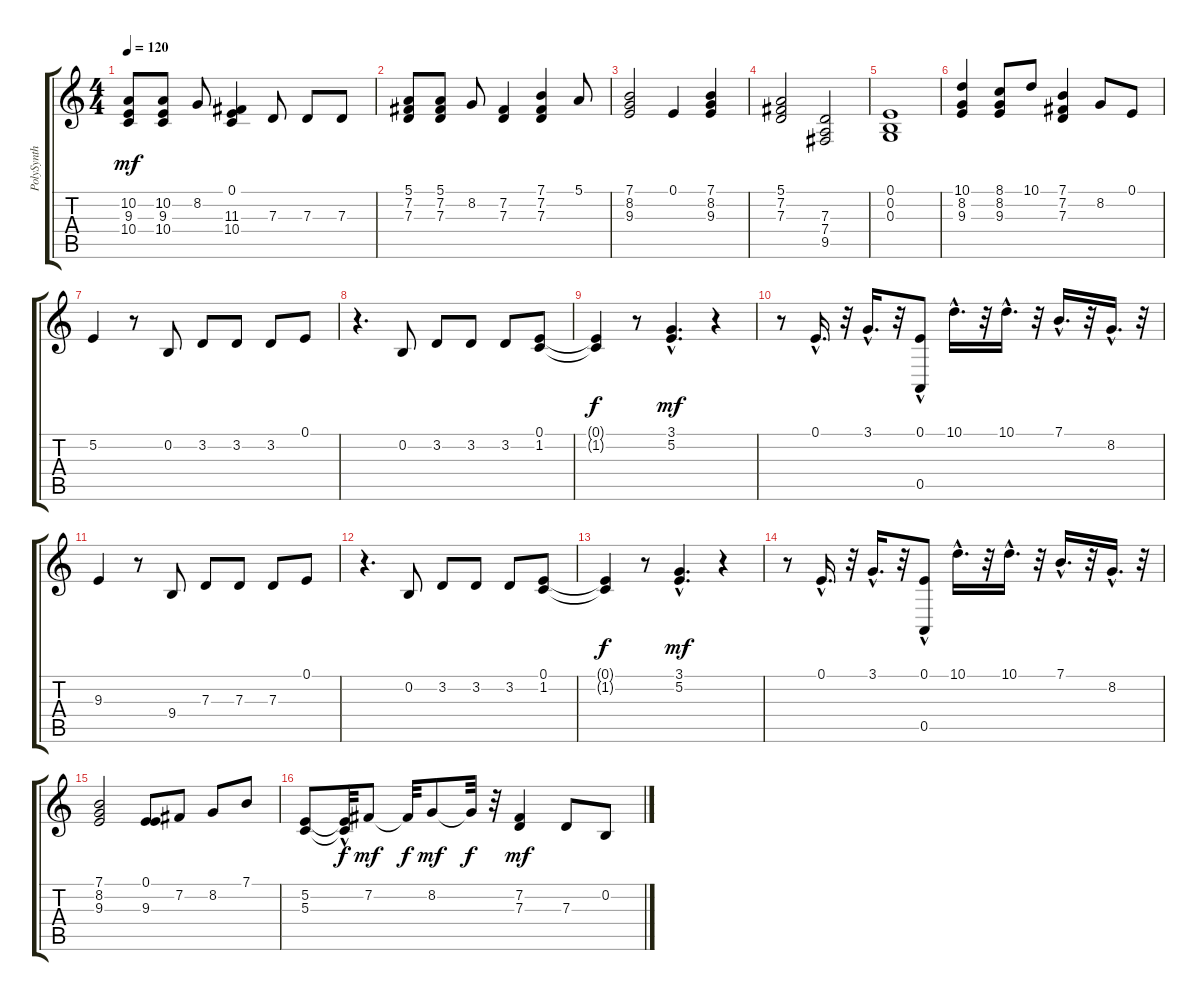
\track ("PolySynth" "PolySynth") {instrument pad3polysynth}
\staff {score tabs}
\tuning (E4 B3 G3 D3 A2 E2) {hide}
\ts (4 4)
\tempo 120
\clef g2
\ks c
(10.2 9.3 10.4).8{dy mf} (10.2 9.3 10.4).8 8.2.8 (0.1 11.3 10.4).4 7.3.8 7.3.8 7.3.8 |
(5.1 7.2 7.3).8 (5.1 7.2 7.3).8 8.2.8 (7.2 7.3).4 (7.1 7.2 7.3).4 5.1.8 |
(7.1 8.2 9.3).2 0.1.4 (7.1 8.2 9.3).4 |
(5.1 7.2 7.3).2 (7.3 7.4 9.5).2 |
(0.1 0.2 0.3).1 |
(10.1 8.2 9.3).4 (8.1 8.2 9.3).8 10.1.8 (7.1 7.2 7.3).4 8.2.8 0.1.8 |
5.2.4 r.8 0.2.8 3.2.8 3.2.8 3.2.8 0.1.8 |
r.4{d} 0.2.8 3.2.8 3.2.8 3.2.8 (0.1 1.2).8 |
(0.1{t} 1.2{t}).4{dy f} r.8 (3.1{hac} 5.2{hac}).4{d dy mf} r.4 |
r.8 0.1{hac}.16{d} r.32 3.1{hac}.16{d} r.32 (0.1{hac} 0.5).8 10.1{hac}.16{d} r.32 10.1{hac}.16{d} r.32 7.1{hac}.16{d} r.32 8.2{hac}.16{d} r.32 |
9.3.4 r.8 9.4.8 7.3.8 7.3.8 7.3.8 0.1.8 |
r.4{d} 0.2.8 3.2.8 3.2.8 3.2.8 (0.1 1.2).8 |
(0.1{t} 1.2{t}).4{dy f} r.8 (3.1{hac} 5.2{hac}).4{d dy mf} r.4 |
r.8 0.1{hac}.16{d} r.32 3.1{hac}.16{d} r.32 (0.1{hac} 0.5).8 10.1{hac}.16{d} r.32 10.1{hac}.16{d} r.32 7.1{hac}.16{d} r.32 8.2{hac}.16{d} r.32 |
(7.1 8.2 9.3).2 (0.1 9.3).8 7.2.8 8.2.8 7.1.8 |
(5.2 5.3).8 (5.2{t} 5.3{hac t}).32{dy f} 7.2.8{dy mf} 7.2{t}.32{dy f} 8.2.8{dy mf} 8.2{t}.32{dy f} r.32 (7.2 7.3).4{dy mf} 7.3.8 0.2.8
